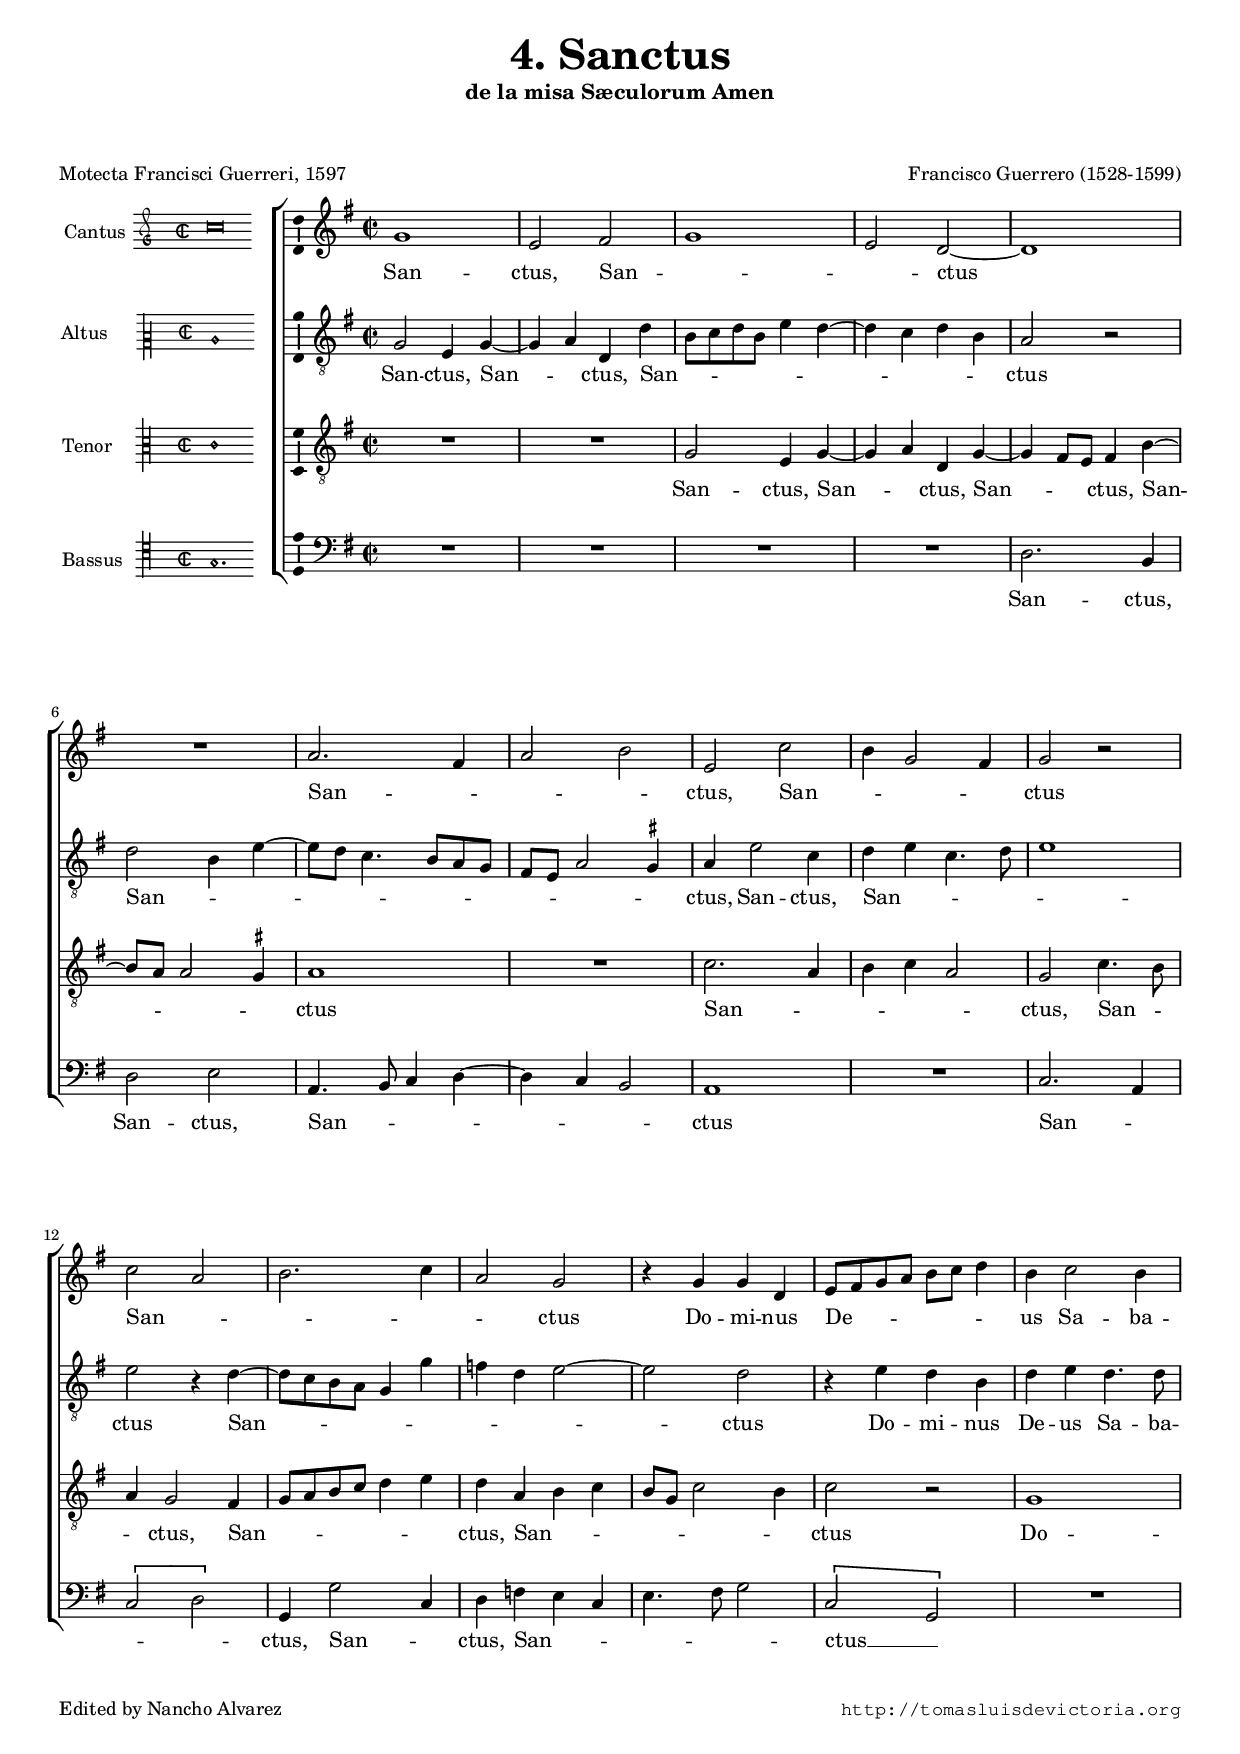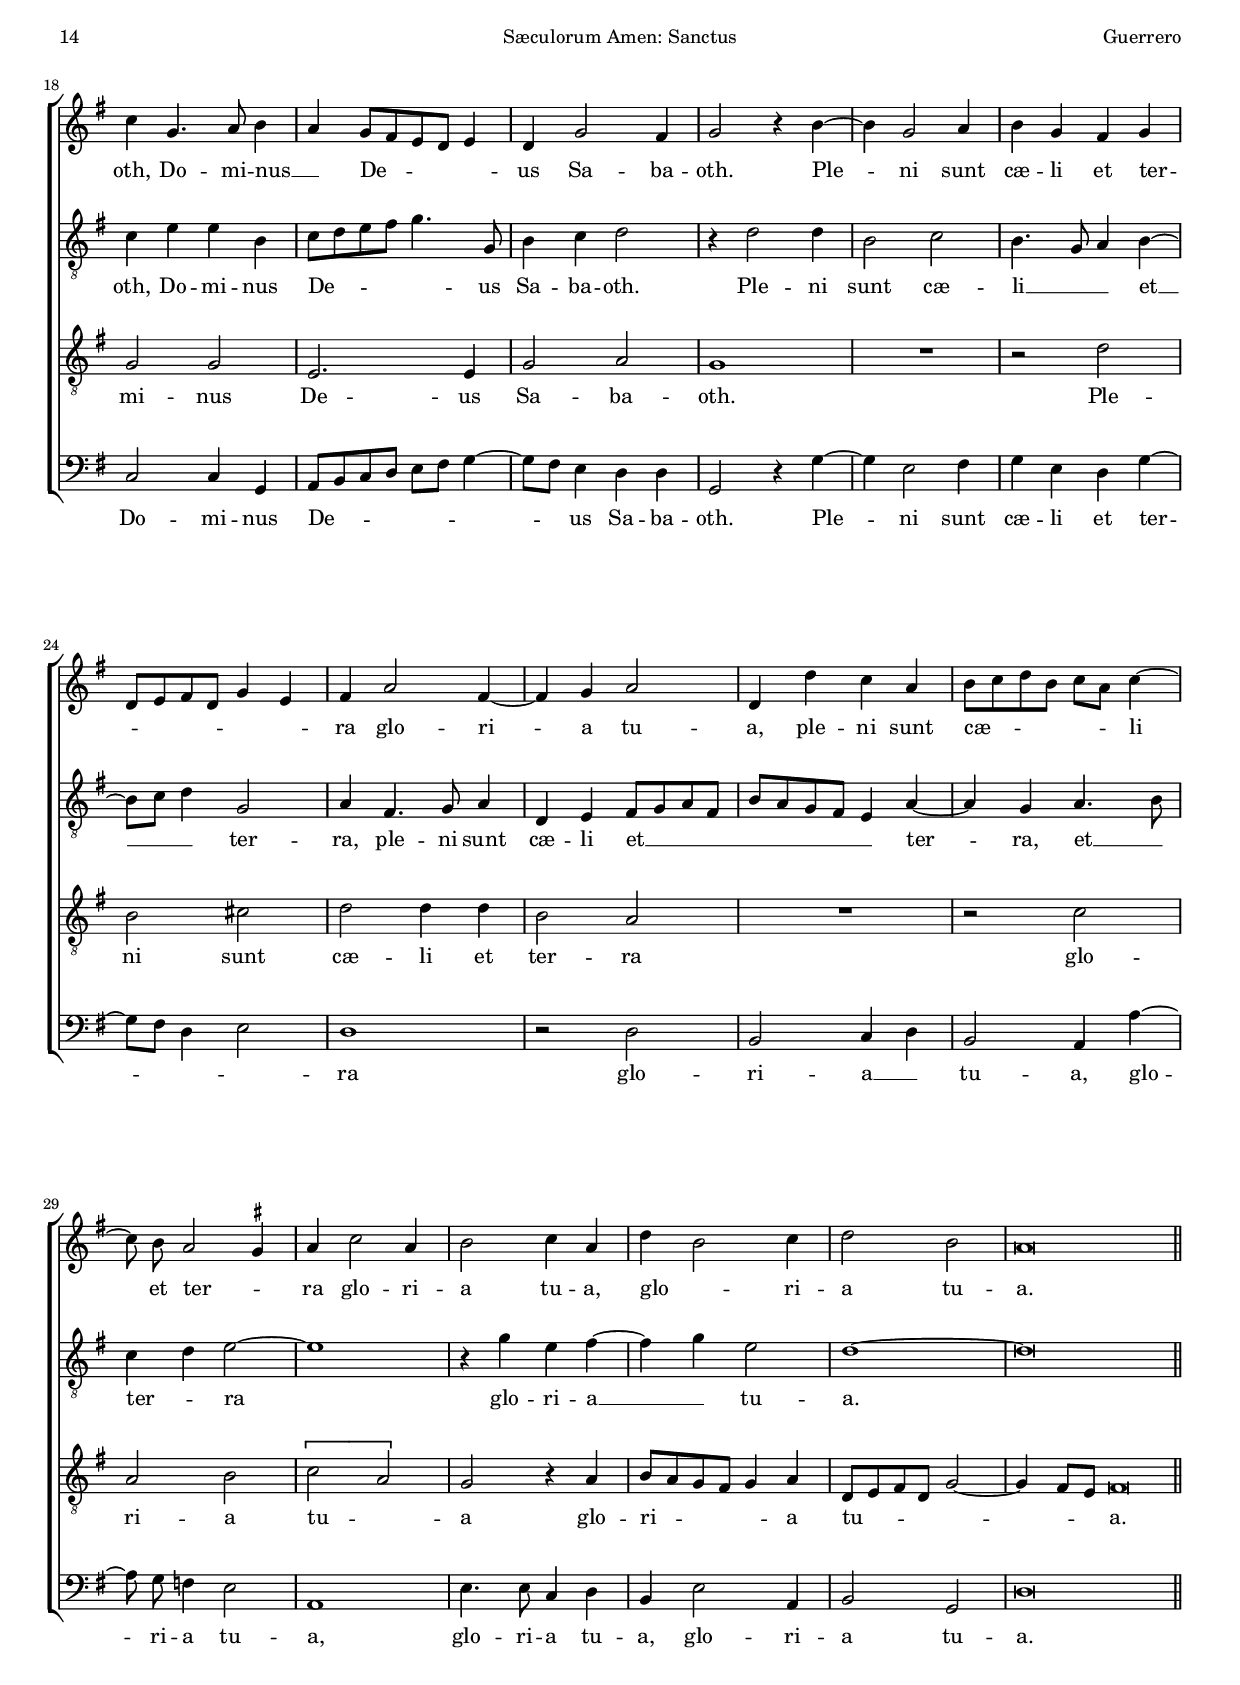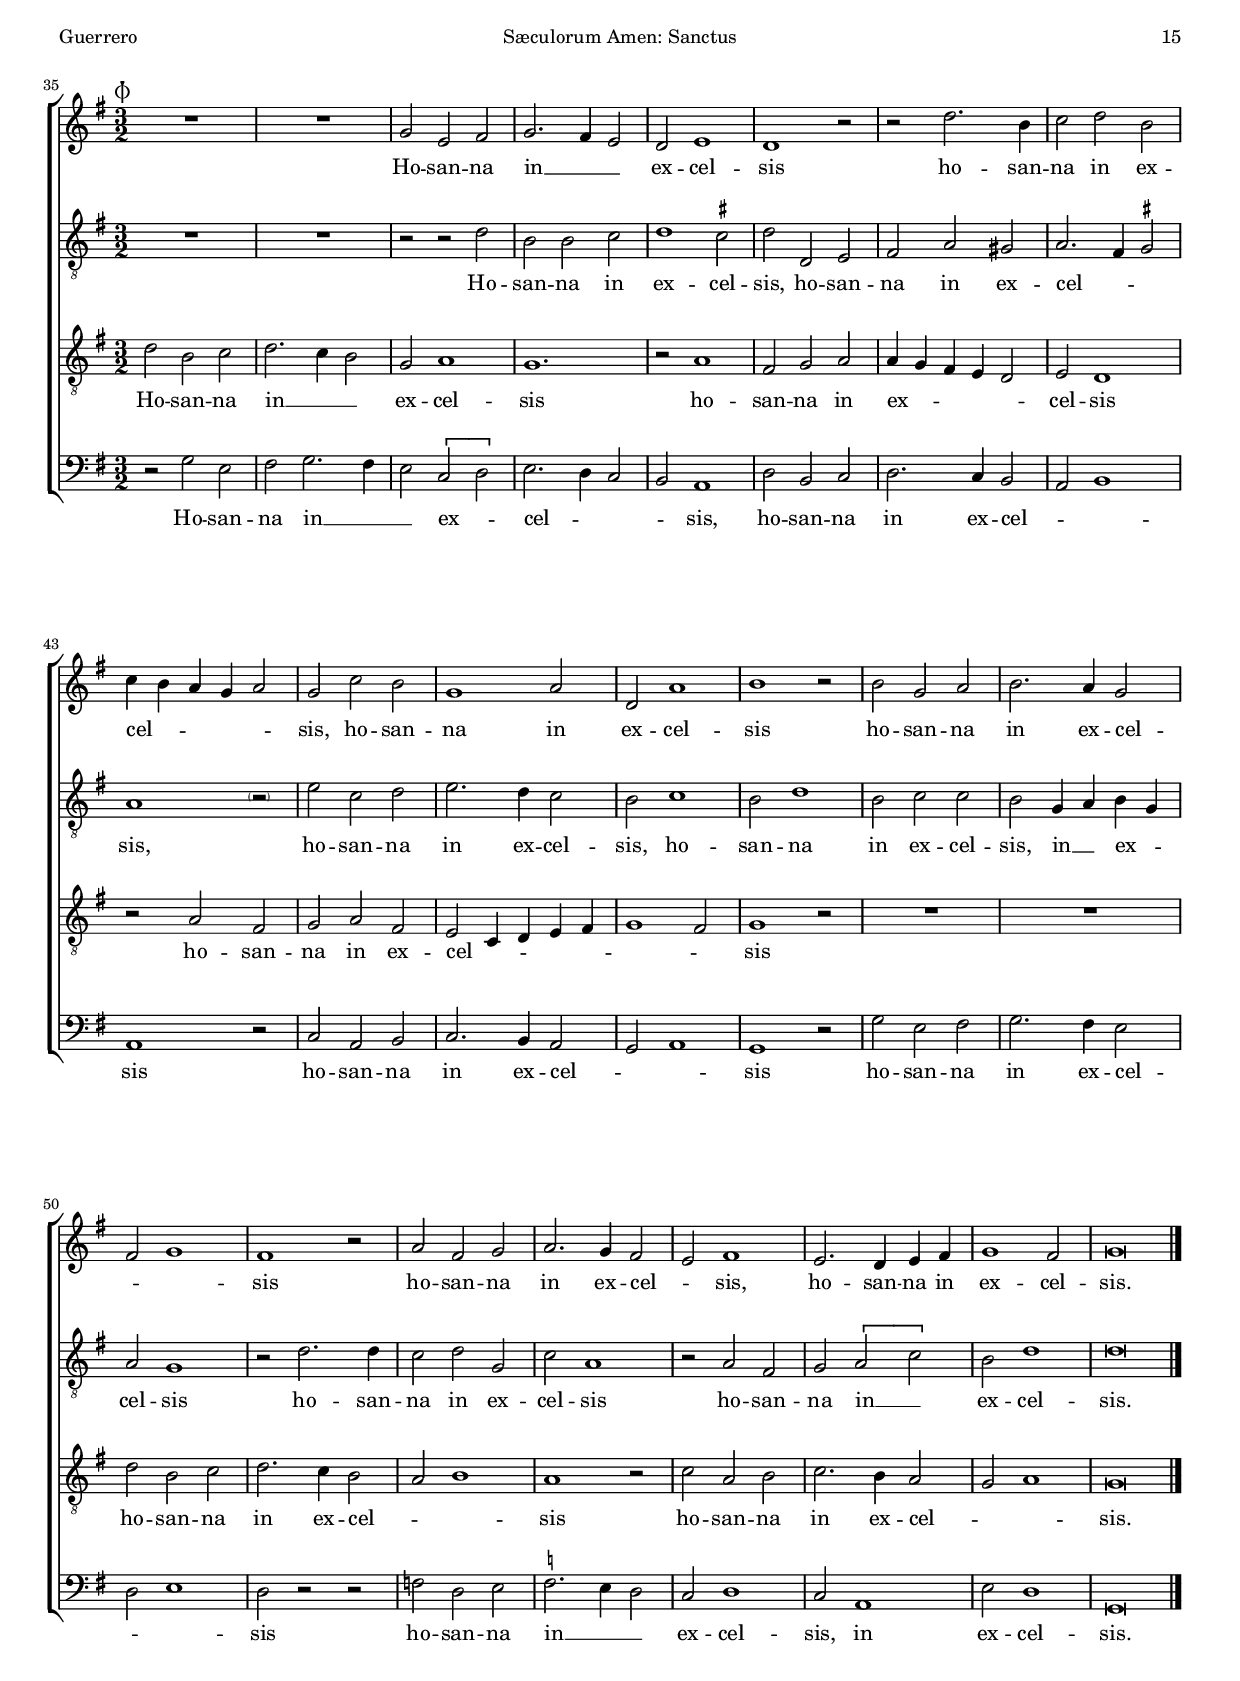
\version "2.18.0"

#(set-default-paper-size "a4")
#(set-global-staff-size 16.4)
#(ly:set-option 'point-and-click #f)
%mobile -s15.5 -i3.2

italicas=\override LyricText.font-shape = #'italic
rectas=\override LyricText.font-shape = #'upright
ss=\once \set suggestAccidentals = ##t
incipitwidth = 20

htitle="Sæculorum Amen: Sanctus"
hcomposer="Guerrero"

\header {
	title=\markup{\fontsize #3 "4. Sanctus"}
	subtitle="de la misa Sæculorum Amen"
	subsubtitle=\markup{\null \vspace #2 }
	composer="Francisco Guerrero (1528-1599)"
        pdfauthor=\composer
	%opus="(-)"
	poet="Motecta Francisci Guerreri, 1597"
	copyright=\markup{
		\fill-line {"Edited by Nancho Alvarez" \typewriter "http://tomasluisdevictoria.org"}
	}
%	tagline=""
}

global={\key c \major \time 2/2 \skip 1*34 \bar "||" \pageBreak
        \override Score.TimeSignature.break-visibility = #'#(#f #t #t)
				\time 3/2 \skip 1*3/2*23 \bar "|." }


cantus=\relative c''{
	c1
	a2 b
	c1
	a2 g ~
	g1
	R1
	d'2. b4
	d2 e
	a, f'
	e4 c2 b4
	c2 r
	f2 d
	e2. f4
	d2 c
	r4 c c g
	a8 b c d e f g4
	e4 f2 e4
	f c4. d8 e4
	d4 c8[ b a g] a4
	g4 c2 b4
	c2 r4 e ~
	e c2 d4
	e c b c
	g8 a b g c4 a
	b d2 b4 ~
	b c d2
	g,4 g' f d
	e8 f g e f d f4 ~
	f8 \noBeam e d2 \ss cis4
	d4 f2 d4
	e2 f4 d
	g4 e2 f4
	g2 e
	d\breve*1/2
	\once \override TextScript.X-offset = #-3.5
	s4*0^\markup{\musicglyph #"timesig.mensural34"}
	R1*3/2*2
	c2 a b
	c2. b4 a2
	g2 a1
	g r2
	r2 g'2. e4
	f2 g e
	f4 e d c d2
	c f e
	c1 d2
	g,2 d'1
	e1 r2
	e c d
	e2. d4 c2
	b2 c1
	b1 r2
	d b c
	d2. c4 b2
	a b1
	a2. g4 a b
	c1 b2
	c\breve*3/4
}

altus=\relative c'{
	c2 a4 c ~
	c d g, g'
	e8 f g e a4 g ~
	g f g e
	d2 r
	g2 e4 a ~
	a8 g f4. e8 d c
	b a d2 \ss cis4
	d4 a'2 f4
	g a f4. g8
	a1
	a2 r4 g ~
	g8 f e d c4 c'
	bes g a2 ~
	a g
	r4 a g e
	g a g4. g8
	f4 a a e
	f8 g a b c4. c,8
	e4 f g2
	r4 g2 g4
	e2 f
	e4. c8 d4 e ~
	e8 f g4 c,2
	d4 b4. c8 d4
	g, a b8 c d b 
	e d c b a4 d ~
	d c d4. e8 
	f4 g a2 ~
	a1
	r4 c a b ~
	b c a2
	g1 ~
	g\breve*1/2
	R1*3/2*2
	r2 r g
	e e f
	g1 \ss fis2
	g2 g, a
	b d cis
	d2. b4 \ss cis2
	d1 \parenthesize r2
	a'2 f g
	a2. g4 f2
	e2 f1
	e2 g1
	e2 f f
	e c4 d e c
	d2 c1
	r2 g'2. g4
	f2 g c,
	f d1
	r2 d b
	c \[d f\]
	e2 g1
	g\breve*3/4
}

tenor=\relative c'{
	R1*2
	c2 a4 c ~
	c d g, c ~
	c b8 a b4 e ~
	e8 d d2 \ss cis4
	d1
	R1
	f2. d4 
	e f d2
	c f4. e8
	d4 c2 b4
	c8 d e f g4 a
	g d e f
	e8 c f2 e4
	f2 r
	c1
	c2 c
	a2. a4
	c2 d
	c1
	R1
	r2 g'
	e fis
	g g4 g
	e2 d
	R1
	r2 f2
	d e
	\[f d\]
	c2 r4 d
	e8 d c b c4 d
	g,8 a b g c2 ~
	c4 b8 a b\breve*1/4
	g'2 e f
	g2. f4 e2
	c d1
	c1.
	r2 d1
	b2 c d
	d4 c b a g2
	a2 g1
	r2 d' b
	c d b
	a f4 g a b
	c1 b2
	c1 r2
	R1*3/2*2
	g'2 e f
	g2. f4 e2
	d2 e1
	d1 r2
	f2 d e
	f2. e4 d2
	c d1
	c\breve*3/4
}

bassus=\relative c'{
	R1*4
	g2. e4
	g2 a
	d,4. e8 f4 g ~
	g f e2
	d1
	R1
	f2. d4
	\[f2 g\]
	c,4 c'2 f,4
	g4 bes a f
	a4. b8 c2
	\[f, c\]
	R1
	f2 f4 c
	d8 e f g a b c4 ~
	c8 b a4 g g
	c,2 r4 c' ~
	c4 a2 b4
	c a g c ~
	c8 b g4 a2
	g1
	r2 g
	e f4 g
	e2 d4 d' ~
	d8 \noBeam c bes4 a2
	d,1
	a'4. a8 f4 g
	e4 a2 d,4
	e2 c
	g'\breve*1/2
	r2 c2 a
	b c2. b4
	a2 \[f2 g\]
	a2. g4 f2
	e d1
	g2 e f
	g2. f4 e2
	d2 e1
	d1 r2
	f2 d e
	f2. e4 d2
	c2 d1
	c r2
	c'2 a b
	c2. b4 a2
	g2 a1
	g2 r r
	bes g a
	\ss bes2. a4 g2
	f2 g1
	f2 d1
	a'2 g1
	c,\breve*3/4
}

textocantus=\lyricmode{
San -- ctus, San -- _ _ ctus
San -- _ _ _ ctus,
San -- _ _ _ ctus
San -- _ _ _ _ ctus
Do -- mi -- nus
De -- _ _ _ _ _ _ us Sa -- ba -- oth,
Do -- mi -- nus __ _ De -- _ _ _ _ us Sa -- ba -- oth.
Ple -- ni sunt cæ -- li et ter -- _ _ _ _ _ _ ra glo -- ri -- a tu -- a,
ple -- ni sunt cæ -- _ _ _ _ _ li et ter -- _ ra glo -- ri -- a tu -- a,
glo -- _ ri -- a tu -- a.
Ho -- san -- na in __ _ _ ex -- cel -- sis
ho -- san -- na in ex -- cel -- _ _ _ _ sis,
ho -- san -- na in ex -- cel -- sis
ho -- san -- na in ex -- cel -- _ _ sis
ho -- san -- na in ex -- cel -- _ sis,
ho -- san -- na in ex -- cel -- sis.
}

textoaltus=\lyricmode{
San -- ctus,
San -- _ ctus,
San -- _ _ _ _ _ _ _ _ _ ctus
San -- _ _ _ _ _ _ _ _ _ _ _ ctus,
San -- ctus,
San -- _ _ _ _ ctus
San -- _ _ _ _ _ _ _ _ ctus
Do -- mi -- nus De -- us Sa -- ba -- oth,
Do -- mi -- nus De -- _ _ _ _ us Sa -- ba -- oth.
Ple -- ni sunt cæ -- li __ _ _ et __ _ _ ter -- ra,
ple -- ni sunt cæ -- li et __ _ _ _ _ _ _ _ _ ter -- ra,
et __ _ ter -- _ ra
glo -- ri -- a __ _ tu -- a.
Ho -- san -- na in ex -- cel -- sis,
ho -- san -- na in ex -- cel -- _ _ sis,
ho -- san -- na in ex -- cel -- sis,
ho -- san -- na in ex -- cel -- sis,
in __ _ ex -- _ cel -- sis
ho -- san -- na in ex -- cel -- sis
ho -- san -- na in __ _ ex -- cel -- sis.
}

textotenor=\lyricmode{
San -- ctus,
San -- _ ctus,
San -- _ _ ctus,
San -- _ _ _ ctus
San -- _ _ _ _ ctus,
San -- _ _ ctus,
San -- _ _ _ _ _ _ ctus,
San -- _ _ _ _ _ _ ctus
Do -- mi -- nus De -- us Sa -- ba -- oth.
Ple -- ni sunt cæ -- li et ter -- ra
glo -- ri -- a tu -- _ a
glo -- ri -- _ _ _ _ a tu -- _ _ _ _ _ _ a.
Ho -- san -- na in __ _ _ ex -- cel -- sis
ho -- san -- na in ex -- _ _ _ _ cel -- sis
ho -- san -- na in ex -- cel -- _ _ _ _ _ _ sis
ho -- san -- na in ex -- cel -- _ _ sis
ho -- san -- na in ex -- cel -- _ _ sis.
}

textobassus=\lyricmode{
San -- ctus,
San -- ctus,
San -- _ _ _ _ _ ctus
San -- _ _ _ ctus,
San -- _ ctus,
San -- _ _ _ _ _ ctus __ _ 
Do -- mi -- nus De -- _ _ _ _ _ _ _ us Sa -- ba -- oth.
Ple -- ni sunt cæ -- li et ter -- _ _ _ ra
glo -- ri -- a __ _ tu -- a,
glo -- ri -- a tu -- a,
glo -- ri -- a tu -- a,
glo -- ri -- a tu -- a.
Ho -- san -- na in __ _ _ ex -- _ cel -- _ _ _ sis,
ho -- san -- na in ex -- cel -- _ _ sis
ho -- san -- na in ex -- cel -- _ _ sis
ho -- san -- na in ex -- cel -- _ _ sis
ho -- san -- na in __ _ _ ex -- cel -- sis,
in ex -- cel -- sis.
}

incipitcantus=\markup{
	\score{
		{ 
		\set Staff.instrumentName="Cantus "
		\override NoteHead.style = #'neomensural
		\override Rest.style = #'neomensural
		\override Staff.TimeSignature.style = #'neomensural
		\cadenzaOn 
		\clef "petrucci-g"
		\key c \major
		\time 2/2
		c''\breve
		} 
	\layout {
		\context {\Voice
			\remove Ligature_bracket_engraver
			\consists Mensural_ligature_engraver
		}
		line-width=\incipitwidth
		indent = 0
	}
	}
}


incipitaltus=\markup{
	\score{
		{ 
		\set Staff.instrumentName="Altus     "
		\override NoteHead.style = #'neomensural
		\override Rest.style = #'neomensural
		\override Staff.TimeSignature.style = #'neomensural
		\cadenzaOn 
		\clef "petrucci-c2"
		\key c \major
		\time 2/2
		c'1
		} 
	\layout {
		\context {\Voice
			\remove Ligature_bracket_engraver
			\consists Mensural_ligature_engraver
		}
		line-width=\incipitwidth
		indent = 0
	}
	}
}

incipittenor=\markup{
	\score{
		{ 
		\set Staff.instrumentName="Tenor    "
		\override NoteHead.style = #'neomensural 
		\override Rest.style = #'neomensural
		\override Staff.TimeSignature.style = #'neomensural
		\cadenzaOn 
		\clef "petrucci-c3"
		\key c \major
		\time 2/2
		c'1
		} 
	\layout {
		\context {\Voice
			\remove Ligature_bracket_engraver
			\consists Mensural_ligature_engraver
		}
		line-width=\incipitwidth
		indent=0
	}
	}
}

incipitbassus=\markup{
	\score{
		{ 
		\set Staff.instrumentName="Bassus  "
		\override NoteHead.style = #'neomensural 
		\override Rest.style = #'neomensural
		\override Staff.TimeSignature.style = #'neomensural
		\cadenzaOn 
		\clef "petrucci-c4"
		\key c \major
		\time 2/2
		g1.
		} 
	\layout {
		\context {\Voice
			\remove Ligature_bracket_engraver
			\consists Mensural_ligature_engraver
		}
		line-width=\incipitwidth
		indent=0
	}
	}
}



\score {\transpose c' g{
\new ChoirStaff<<

	\new Staff <<\global
	\new Voice="v1" {
		\set Staff.instrumentName=\incipitcantus
		\clef "treble"
		\cantus }
	\new Lyrics \lyricsto "v1" {\textocantus }
	>>

	\new Staff <<\global
	\new Voice="v2" {
		\set Staff.instrumentName=\incipitaltus
		\clef "G_8"
		\altus }
	\new Lyrics \lyricsto "v2" {\textoaltus }
	>>
	
	\new Staff <<\global
	\new Voice="v3" {
		\set Staff.instrumentName=\incipittenor
		\clef "G_8"
		\tenor }
	\new Lyrics \lyricsto "v3" {\textotenor }
	>>

	\new Staff <<\global
	\new Voice="v4" {
		\set Staff.instrumentName=\incipitbassus
		\clef "bass"
		\bassus }
	\new Lyrics \lyricsto "v4" {\textobassus }
	>>
	
>>

	}%transpose

\layout{ 
	\context {\Lyrics 
		\override VerticalAxisGroup.staff-affinity = #UP
		\override VerticalAxisGroup.nonstaff-relatedstaff-spacing =
			#'((basic-distance . 0) (minimum-distance . 0) (padding . 1))
		\override LyricText.font-size = #1.2
		\override LyricHyphen.minimum-distance = #0.5
	}
	\context {\Score 
		tempoHideNote = ##t
		\override BarNumber.padding = #2 
	}
	\context {\Voice 
		%melismaBusyProperties = #'()
		%autoBeaming = ##f
	}
	\context {\Staff 
                %\RemoveEmptyStaves
                %\override VerticalAxisGroup.remove-first = ##t
		\override VerticalAxisGroup.staff-staff-spacing =
			#'((basic-distance . 11) (minimum-distance . 0) (padding . 1))
		\consists Ambitus_engraver 
		\override LigatureBracket.padding = #1
	}
}

%\midi { \mtempo }

}


\paper{
	evenHeaderMarkup=\markup  \fill-line { \fromproperty #'page:page-number-string \htitle \hcomposer }
	oddHeaderMarkup= \markup  \fill-line { \on-the-fly #not-first-page \hcomposer \on-the-fly #not-first-page \htitle \on-the-fly #not-first-page \fromproperty #'page:page-number-string }
	%system-count=20
	%page-count = 8
	ragged-last-bottom = ##f
	indent=3.8\cm
	system-system-spacing =
	#'((basic-distance . 20) (minimum-distance . 0) (padding . 5))
	top-system-spacing = % header
	#'((basic-distance . 9) (minimum-distance . 0) (padding . 0))
	last-bottom-spacing = % footer
	#'((basic-distance . 12) (minimum-distance . 0) (padding . 0))
	markup-system-spacing.padding = #1.5

first-page-number=13
}